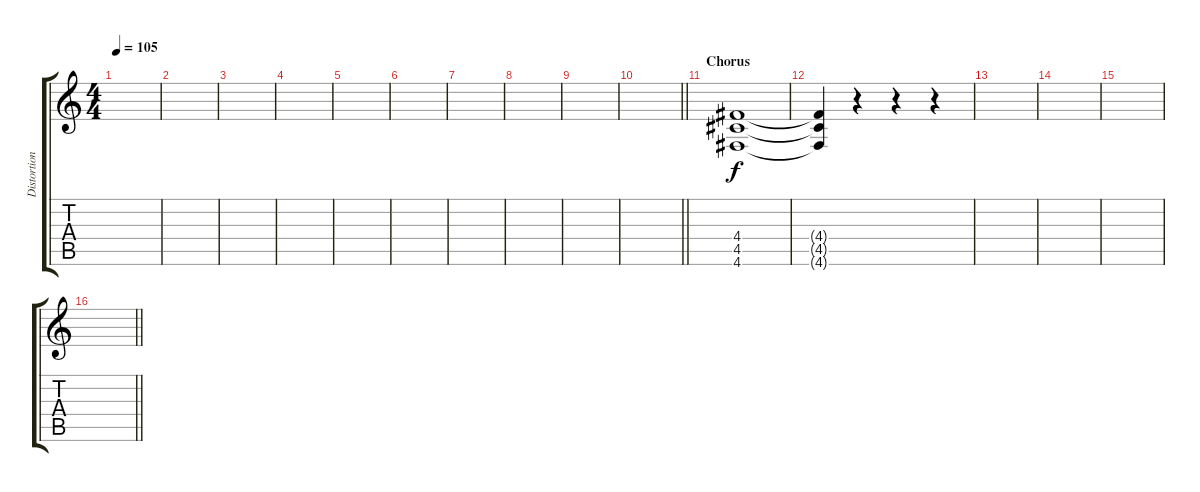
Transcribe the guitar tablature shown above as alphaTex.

\track ("Distortion Guitar" "Distortion") {instrument distortionguitar}
\staff {score tabs}
\tuning (E4 B3 G3 D3 A2 D2) {hide}
\ts (4 4)
\tempo 105
\clef g2
\ks c
|
|
|
|
|
|
|
|
|
\barLineRight lightlight
|
\section ("" "Chorus")
(4.4 4.5 4.6).1 |
(4.4{t} 4.5{t} 4.6{t}).4 r.4 r.4 r.4 |
|
|
|
\barLineRight lightlight
